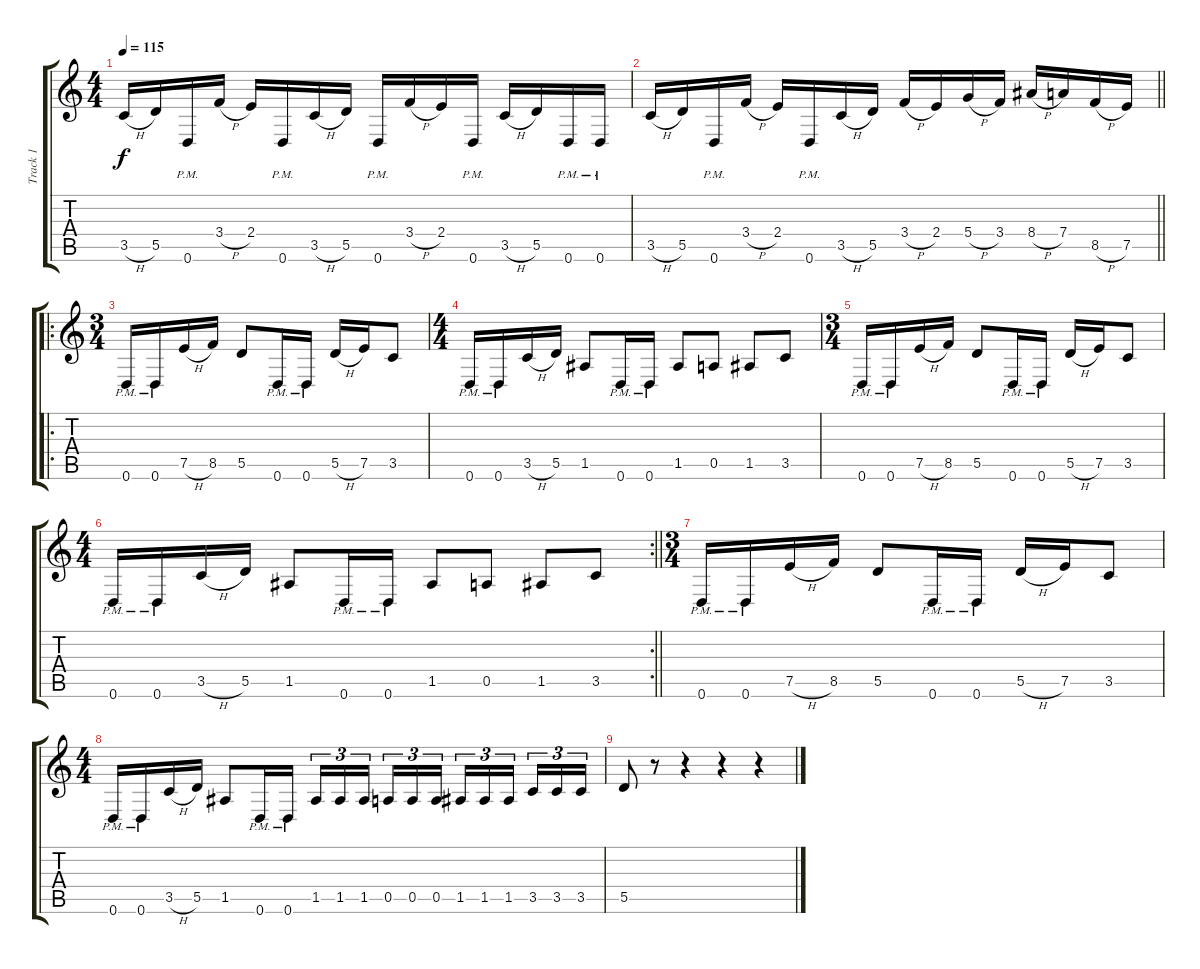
\track ("Track 1" "Track 1") {instrument distortionguitar}
\staff {score tabs}
\tuning (E4 B3 G3 D3 A2 D2) {hide}
\ts (4 4)
\tempo 115
\clef g2
\ks c
3.5{h}.16{dy f} 5.5.16 0.6{pm}.16 3.4{h}.16 2.4.16 0.6{pm}.16 3.5{h}.16 5.5.16 0.6{pm}.16 3.4{h}.16 2.4.16 0.6{pm}.16 3.5{h}.16 5.5.16 0.6{pm}.16 0.6{pm}.16 |
\barLineRight lightlight
3.5{h}.16 5.5.16 0.6{pm}.16 3.4{h}.16 2.4.16 0.6{pm}.16 3.5{h}.16 5.5.16 3.4{h}.16 2.4.16 5.4{h}.16 3.4.16 8.4{h}.16 7.4.16 8.5{h}.16 7.5.16 |
\ro
\ts (3 4)
\section ("" "")
0.6{pm}.16 0.6{pm}.16 7.5{h}.16 8.5.16 5.5.8 0.6{pm}.16 0.6{pm}.16 5.5{h}.16 7.5.16 3.5.8 |
\ts (4 4)
0.6{pm}.16 0.6{pm}.16 3.5{h}.16 5.5.16 1.5.8 0.6{pm}.16 0.6{pm}.16 1.5.8 0.5.8 1.5.8 3.5.8 |
\ts (3 4)
0.6{pm}.16 0.6{pm}.16 7.5{h}.16 8.5.16 5.5.8 0.6{pm}.16 0.6{pm}.16 5.5{h}.16 7.5.16 3.5.8 |
\rc 2
\ts (4 4)
\barLineRight lightlight
0.6{pm}.16 0.6{pm}.16 3.5{h}.16 5.5.16 1.5.8 0.6{pm}.16 0.6{pm}.16 1.5.8 0.5.8 1.5.8 3.5.8 |
\ts (3 4)
\section ("" "")
0.6{pm}.16 0.6{pm}.16 7.5{h}.16 8.5.16 5.5.8 0.6{pm}.16 0.6{pm}.16 5.5{h}.16 7.5.16 3.5.8 |
\ts (4 4)
0.6{pm}.16{txt ""} 0.6{pm}.16 3.5{h}.16 5.5.16 1.5.8 0.6{pm}.16 0.6{pm}.16 1.5.16{tu (3 2)} 1.5.16{tu (3 2)} 1.5.16{tu (3 2) beam splitsecondary} 0.5.16{tu (3 2)} 0.5.16{tu (3 2)} 0.5.16{tu (3 2)} 1.5.16{tu (3 2)} 1.5.16{tu (3 2)} 1.5.16{tu (3 2) beam splitsecondary} 3.5.16{tu (3 2)} 3.5.16{tu (3 2)} 3.5.16{tu (3 2)} |
5.5.8 r.8 r.4 r.4 r.4
